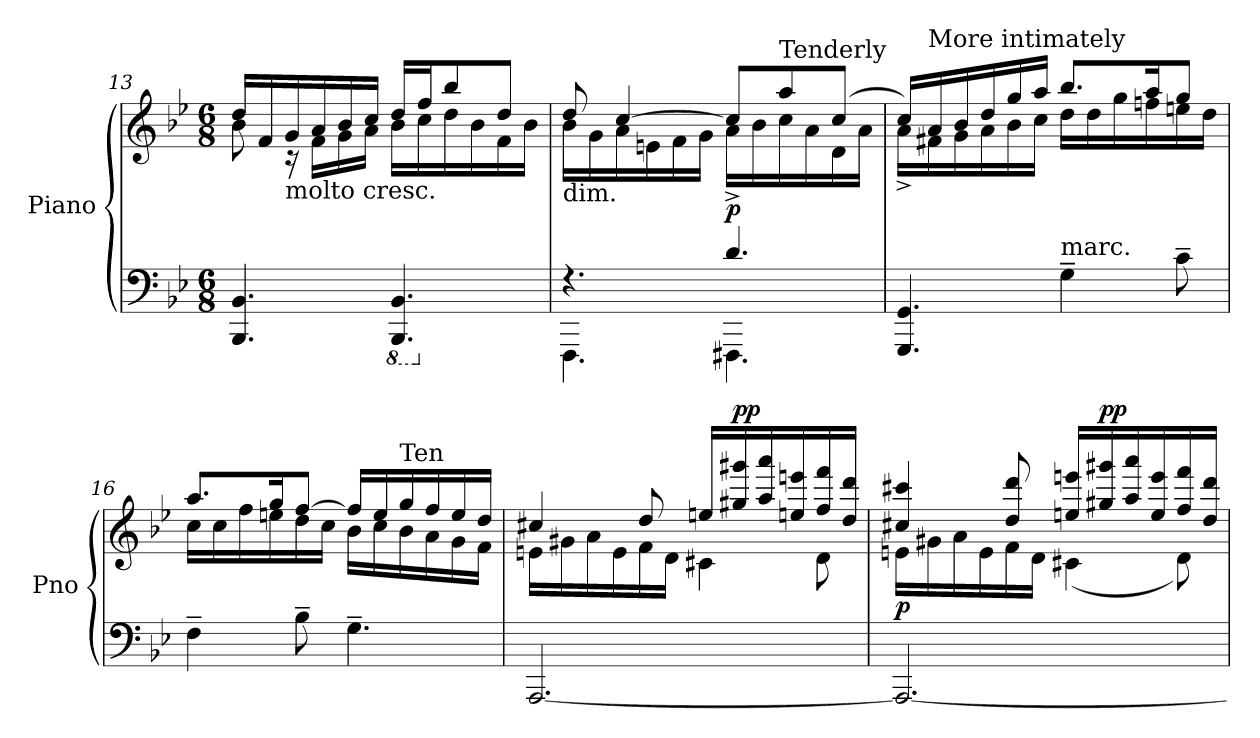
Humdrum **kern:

**kern	**kern	**dynam
*part1	*part1	*part1
*staff2	*staff1	*staff1/2
*I"Piano	*	*
*I'Pno	*	*
*clefF4	*clefG2	*
*k[b-e-]	*k[b-e-]	*
*B-:	*B-:	*
*M6/8	*M6/8	*
=13	=13	=13
*	*^	*
4.BBB-/ 4.BB-/	16dd/LL	8b-\	.
.	16f/	.	.
!	!LO:TX:b:t=molto cresc.	!	!
.	16g/	16rc	.
.	16a/	16f\LL	.
.	16b-/	16g\	.
.	16cc/JJ	16a\JJ	.
*8ba	*	*	*
4.BBBB-/ 4.BBB-/	16dd/LL	16b-\LL	.
.	16ff/J	16cc\	.
.	8bb-/	16dd\	.
.	.	16b-\	.
.	8dd/J	16f\	.
.	.	16b-\JJ	.
=14	=14	=14	=14
*X8ba	*	*	*
*^	*	*	*
!	!	!LO:TX:b:t=dim.	!	!
4.rF	4.FFF\	8dd/	16b-\LL	.
.	.	.	16g\	.
.	.	[4cc/	16a\	.
.	.	.	16en\	.
.	.	.	16f\	.
.	.	.	16g\JJ	.
!	!	!	!	!LO:DY:a=2
4.d/	4.FFF#X\	8cc/L]	16a^\LL	p
.	.	.	16b-\	.
!	!	!LO:TX:a:t=Tenderly	!	!
.	.	8aa/	16cc\	.
.	.	.	16a\	.
.	.	(8cc/J	16d\	.
.	.	.	16a\JJ	.
*v	*v	*	*	*
!!LO:LB:g=z	!!
=15	=15	=15	=15
4.GGG/ 4.GG/	16cc/LL)	16a^\LL	.
!	!LO:TX:a:t=More intimately	!	!
.	16a/	16f#X\	.
.	16b-/	16g\	.
.	16dd/	16a\	.
.	16gg/	16b-\	.
.	16aa/JJ	16cc\JJ	.
!LO:TX:a:t=marc.	!	!	!
4G~\	8.bb-/L	16dd\LL	.
.	.	16dd\	.
.	.	16gg\	.
.	16aa/K	16ffn\	.
8c~\	8gg/J	16een\	.
.	.	16dd\JJ	.
=16	=16	=16	=16
4F~\	8.aa/L	16cc\LL	.
.	.	16cc\	.
.	.	16ff\	.
.	16gg/K	16een\	.
8B-~\	[8ff/J	16dd\	.
.	.	16cc\JJ	.
4.G~\	16ff/LL]	16b-\LL	.
.	16ee/	16cc\	.
!	!LO:TX:a:t=Ten	!	!
.	16gg/	16b-\	.
.	16ff/	16a\	.
.	16ee/	16g\	.
.	16dd/JJ	16f\JJ	.
=17	=17	=17	=17
[2.AAA/	4cc#X/	16en\LL	.
.	.	16g#X\	.
.	.	16a\	.
.	.	16e\	.
.	8dd/	16f\	.
.	.	16d\JJ	.
.	16een/LL	4c#X\	.
!	!	!	!LO:DY:a
.	16gg#X/ 16ggg#X/	.	pp
.	16aa/ 16aaa/	.	.
.	16een/ 16eeen/	.	.
.	16ff/ 16fff/	8d\	.
.	16dd/ 16ddd/JJ	.	.
!!LO:LB:g=z	!!
=18	=18	=18	=18
!	!	!	!LO:DY:a=2
2.AAA/_	4cc#X/ 4ccc#X/	16en\LL	p
.	.	16g#X\	.
.	.	16a\	.
.	.	16e\	.
.	8dd/ 8ddd/	16f\	.
.	.	16d\JJ	.
.	16een/ 16eeen/LL	(4c#X\	.
!	!	!	!LO:DY:a
.	16gg#X/ 16ggg#X/	.	pp
.	16aa/ 16aaa/	.	.
.	16ee/ 16eee/	.	.
.	16ff/ 16fff/	8d\)	.
.	16dd/ 16ddd/JJ	.	.
*	*v	*v	*
=	=	=
*-	*-	*-
